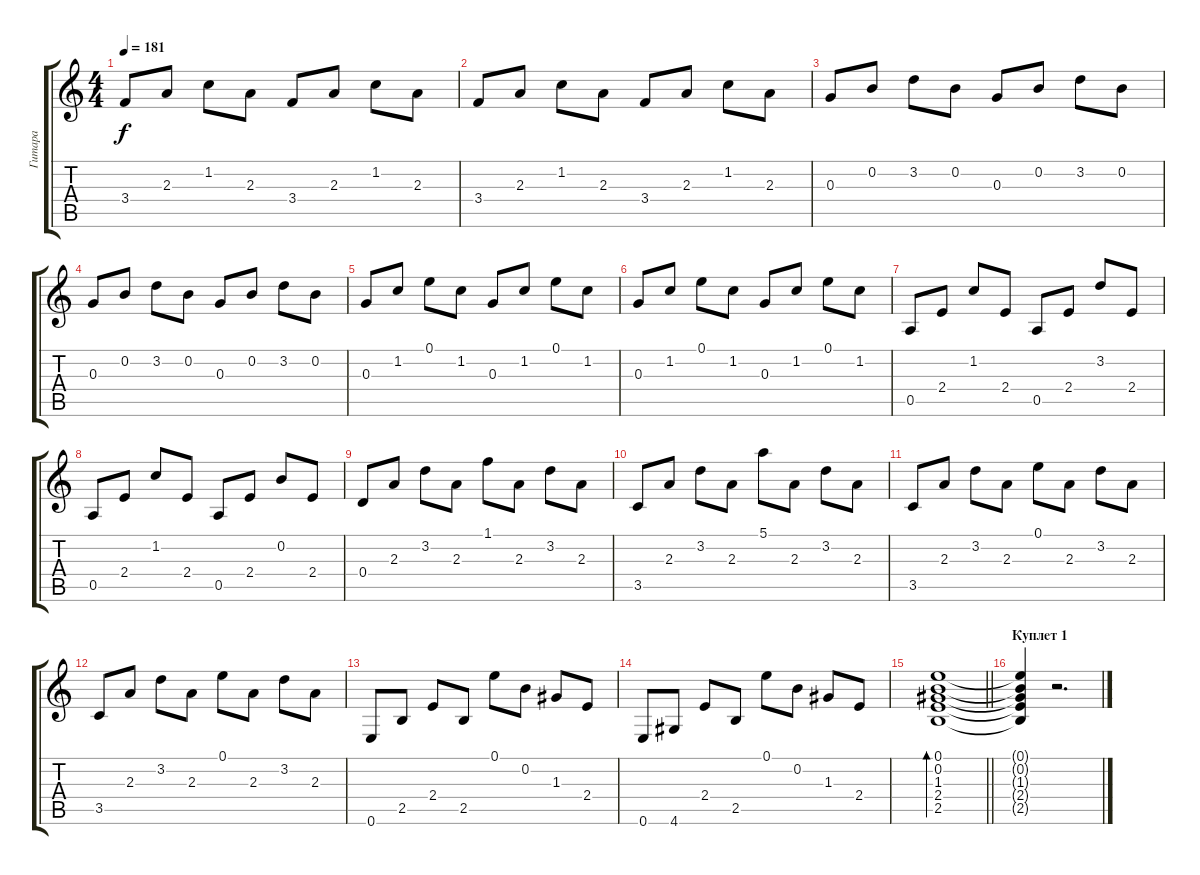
\track ("Гитара" "Гитара") {instrument acousticguitarsteel}
\staff {score tabs}
\tuning (E4 B3 G3 D3 A2 E2) {hide}
\ts (4 4)
\tempo 181
\clef g2
\ks c
3.4.8{dy f} 2.3.8 1.2.8 2.3.8 3.4.8 2.3.8 1.2.8 2.3.8 |
3.4.8 2.3.8 1.2.8 2.3.8 3.4.8 2.3.8 1.2.8 2.3.8 |
0.3.8 0.2.8 3.2.8 0.2.8 0.3.8 0.2.8 3.2.8 0.2.8 |
0.3.8 0.2.8 3.2.8 0.2.8 0.3.8 0.2.8 3.2.8 0.2.8 |
0.3.8 1.2.8 0.1.8 1.2.8 0.3.8 1.2.8 0.1.8 1.2.8 |
0.3.8 1.2.8 0.1.8 1.2.8 0.3.8 1.2.8 0.1.8 1.2.8 |
0.5.8 2.4.8 1.2.8 2.4.8 0.5.8 2.4.8 3.2.8 2.4.8 |
0.5.8 2.4.8 1.2.8 2.4.8 0.5.8 2.4.8 0.2.8 2.4.8 |
0.4.8 2.3.8 3.2.8 2.3.8 1.1.8 2.3.8 3.2.8 2.3.8 |
3.5.8 2.3.8 3.2.8 2.3.8 5.1.8 2.3.8 3.2.8 2.3.8 |
3.5.8 2.3.8 3.2.8 2.3.8 0.1.8 2.3.8 3.2.8 2.3.8 |
3.5.8 2.3.8 3.2.8 2.3.8 0.1.8 2.3.8 3.2.8 2.3.8 |
0.6.8 2.5.8 2.4.8 2.5.8 0.1.8 0.2.8 1.3.8 2.4.8 |
0.6.8 4.6.8 2.4.8 2.5.8 0.1.8 0.2.8 1.3.8 2.4.8 |
\barLineRight lightlight
(0.1 0.2 1.3 2.4 2.5).1{bd 480} |
\section ("" "Куплет 1")
(0.1{t} 0.2{t} 1.3{t} 2.4{t} 2.5{t}).4 r.2{d}
